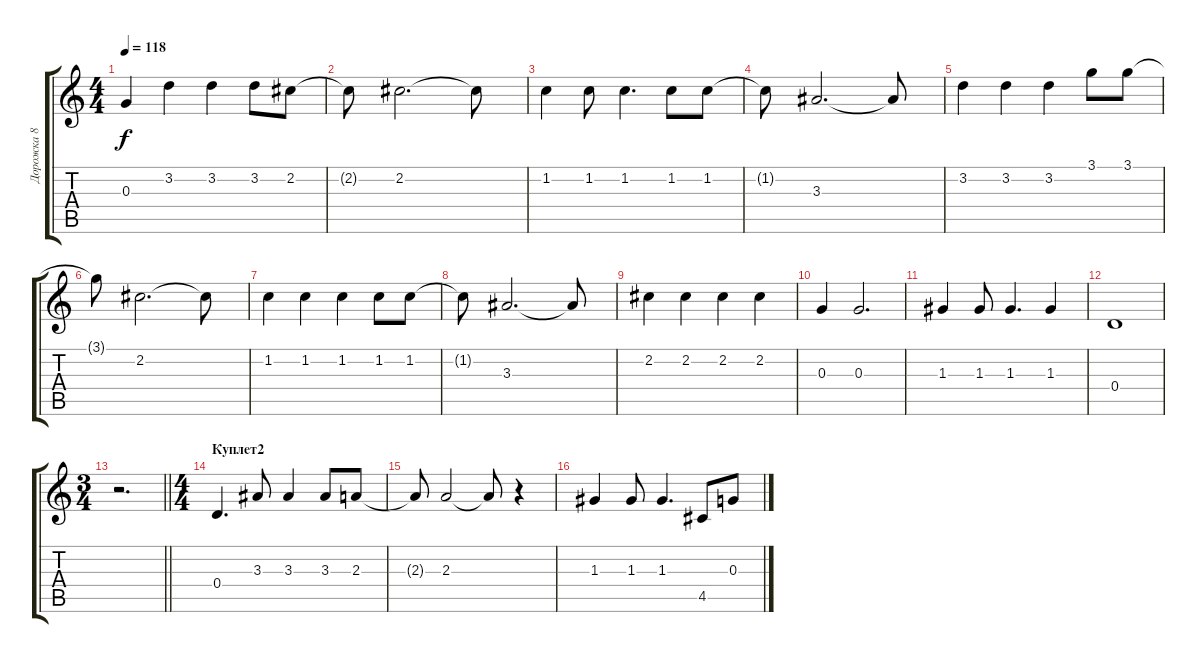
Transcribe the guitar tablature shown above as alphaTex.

\track ("Дорожка 8" "Дорожка 8") {instrument guitarharmonics}
\staff {score tabs}
\tuning (E4 B3 G3 D3 A2 E2) {hide}
\ts (4 4)
\tempo 118
\clef g2
\ks c
0.3.4{dy f} 3.2.4 3.2.4 3.2.8 2.2.8 |
2.2{t}.8 2.2.2{d} 2.2{t}.8 |
1.2.4 1.2.8 1.2.4{d} 1.2.8 1.2.8 |
1.2{t}.8 3.3.2{d} 3.3{t}.8 |
3.2.4 3.2.4 3.2.4 3.1.8 3.1.8 |
3.1{t}.8 2.2.2{d} 2.2{t}.8 |
1.2.4 1.2.4 1.2.4 1.2.8 1.2.8 |
1.2{t}.8 3.3.2{d} 3.3{t}.8 |
2.2.4 2.2.4 2.2.4 2.2.4 |
0.3.4 0.3.2{d} |
1.3.4 1.3.8 1.3.4{d} 1.3.4 |
0.4.1 |
\ts (3 4)
\barLineRight lightlight
r.2{d} |
\ts (4 4)
\section ("" "Куплет2")
0.4.4{d} 3.3.8 3.3.4 3.3.8 2.3.8 |
2.3{t}.8 2.3.2 2.3{t}.8 r.4 |
1.3.4 1.3.8 1.3.4{d} 4.5.8 0.3.8
